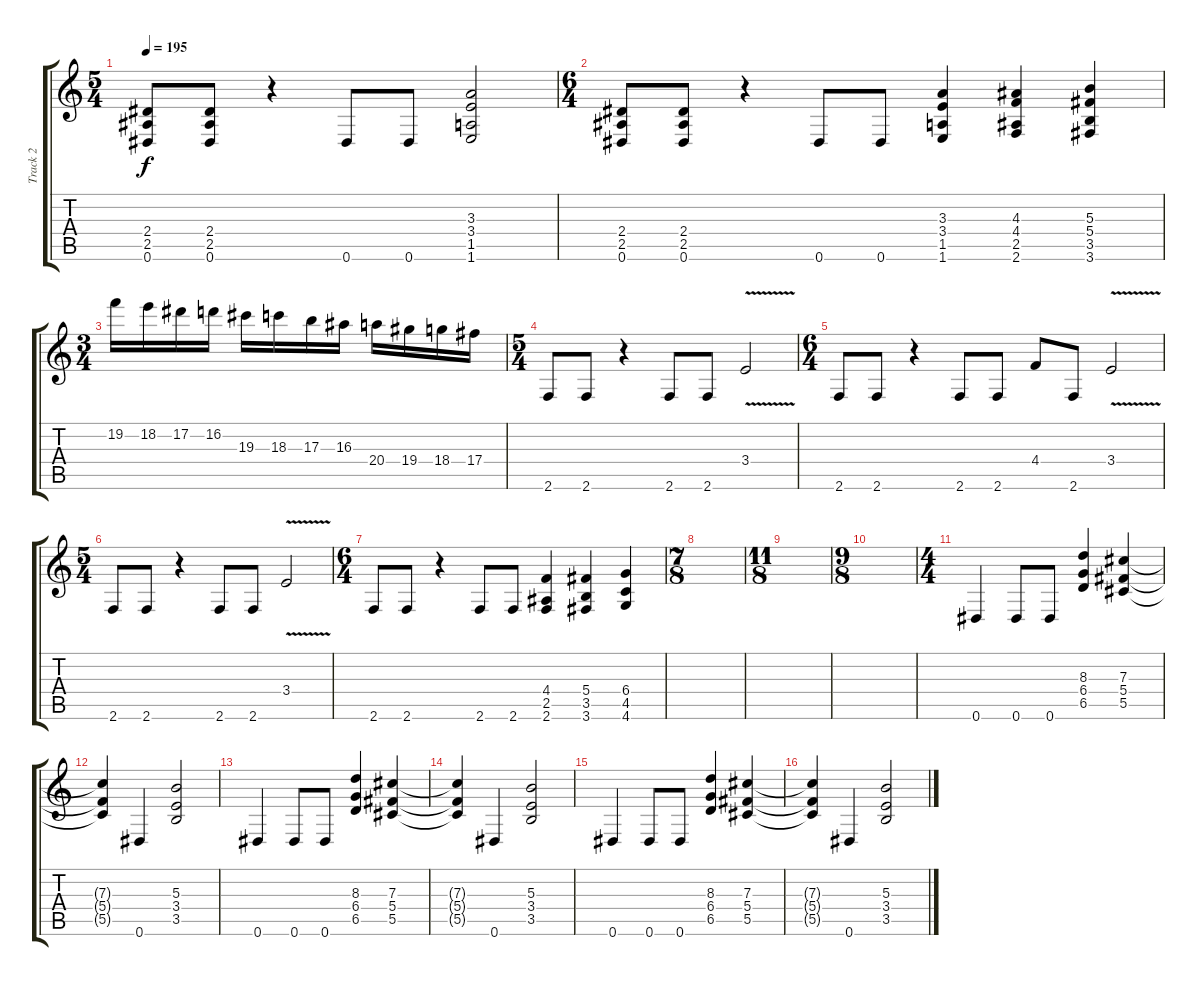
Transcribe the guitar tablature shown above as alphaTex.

\track ("Track 2" "Track 2") {instrument distortionguitar}
\staff {score tabs}
\tuning (Eb4 Bb3 Gb3 Db3 Ab2 Eb2) {hide}
\ts (5 4)
\tempo 195
\clef g2
\ks c
(2.4 2.5 0.6).8{dy f} (2.4 2.5 0.6).8 r.4 0.6.8 0.6.8 (3.3 3.4 1.5 1.6).2 |
\ts (6 4)
(2.4 2.5 0.6).8 (2.4 2.5 0.6).8 r.4 0.6.8 0.6.8 (3.3 3.4 1.5 1.6).4 (4.3 4.4 2.5 2.6).4 (5.3 5.4 3.5 3.6).4 |
\ts (3 4)
19.2.16 18.2.16 17.2.16 16.2.16 19.3.16 18.3.16 17.3.16 16.3.16 20.4.16 19.4.16 18.4.16 17.4.16 |
\ts (5 4)
2.6.8 2.6.8 r.4 2.6.8 2.6.8 3.4{v}.2 |
\ts (6 4)
2.6.8 2.6.8 r.4 2.6.8 2.6.8 4.4.8 2.6.8 3.4{v}.2 |
\ts (5 4)
2.6.8 2.6.8 r.4 2.6.8 2.6.8 3.4{v}.2 |
\ts (6 4)
2.6.8 2.6.8 r.4 2.6.8 2.6.8 (4.4 2.5 2.6).4 (5.4 3.5 3.6).4 (6.4 4.5 4.6).4 |
\ts (7 8)
|
\ts (11 8)
|
\ts (9 8)
|
\ts (4 4)
0.6.4 0.6.8 0.6.8 (8.3 6.4 6.5).4 (7.3 5.4 5.5).4 |
(7.3{t} 5.4{t} 5.5{t}).4 0.6.4 (5.3 3.4 3.5).2 |
0.6.4 0.6.8 0.6.8 (8.3 6.4 6.5).4 (7.3 5.4 5.5).4 |
(7.3{t} 5.4{t} 5.5{t}).4 0.6.4 (5.3 3.4 3.5).2 |
0.6.4 0.6.8 0.6.8 (8.3 6.4 6.5).4 (7.3 5.4 5.5).4 |
(7.3{t} 5.4{t} 5.5{t}).4 0.6.4 (5.3 3.4 3.5).2
